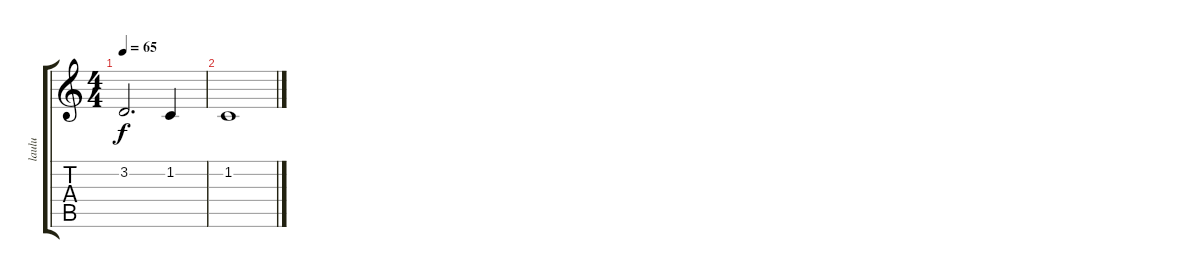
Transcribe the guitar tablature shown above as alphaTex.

\track ("laulu" "laulu") {instrument voiceoohs}
\staff {score tabs}
\tuning (E4 B3 G3 D3 A2 E2) {hide}
\ts (4 4)
\tempo 65
\clef g2
\ks c
3.2.2{d dy f} 1.2.4 |
1.2.1
